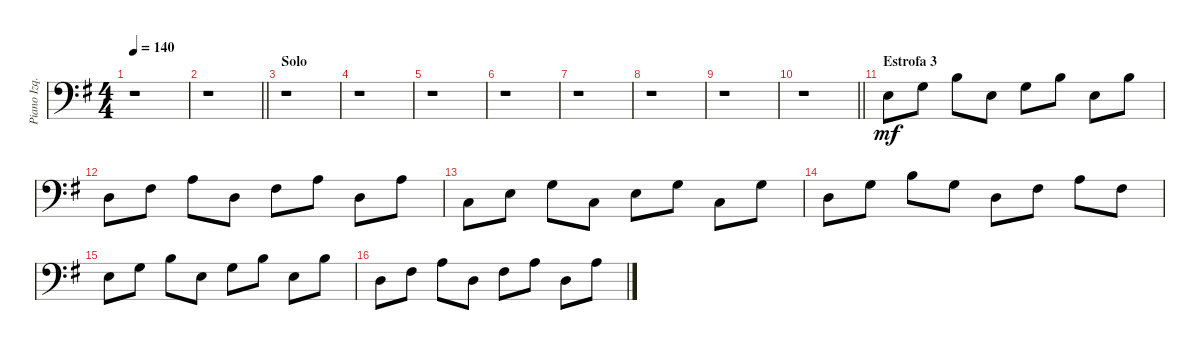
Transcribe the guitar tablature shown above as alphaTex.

\track ("Piano Izq." "Piano Izq.") {instrument acousticgrandpiano}
\staff {score}
\tuning (G2 D2 A1 E1) {hide}
\ts (4 4)
\tempo 140
\clef f4
\ks g
r.1{dy f} |
\barLineRight lightlight
r.1 |
\section ("" "Solo")
r.1 |
r.1 |
r.1 |
r.1 |
r.1 |
r.1 |
r.1 |
\barLineRight lightlight
r.1 |
\section ("" "Estrofa 3")
14.2.8{dy mf} 12.1.8 16.1.8 14.2.8 12.1.8 16.1.8 14.2.8 16.1.8 |
12.2.8 11.1.8 14.1.8 12.2.8 11.1.8 14.1.8 12.2.8 14.1.8 |
10.2.8 9.1.8 12.1.8 10.2.8 9.1.8 12.1.8 10.2.8 12.1.8 |
12.2.8 12.1.8 16.1.8 12.1.8 12.2.8 11.1.8 14.1.8 11.1.8 |
14.2.8 12.1.8 16.1.8 14.2.8 12.1.8 16.1.8 14.2.8 16.1.8 |
12.2.8 11.1.8 14.1.8 12.2.8 11.1.8 14.1.8 12.2.8 14.1.8
